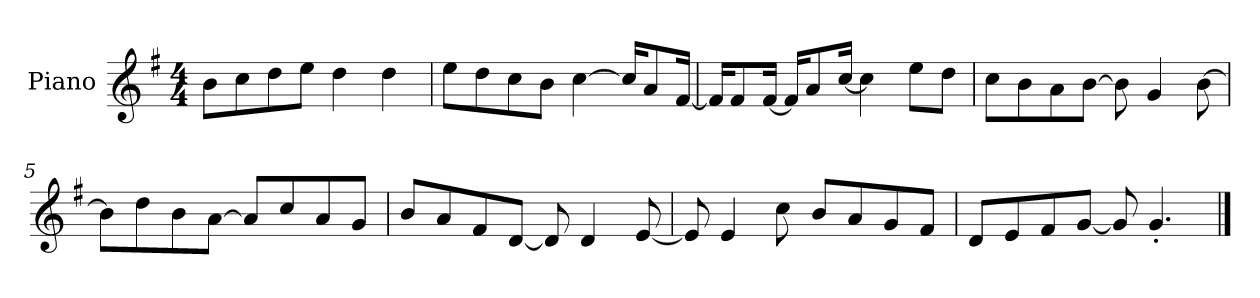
**kern
*part1
*staff1
*I"Piano
*I'P-no
*clefG2
*k[f#]
*M4/4
*MM90
=1
8b\L
8cc\
8dd\
8ee\J
4dd\
4dd\
=2
8ee\L
8dd\
8cc\
8b\J
[4cc\
16cc/KL]
8a/
[16f#/Jk
=3
16f#/KL]
8f#/
[16f#/Jk
16f#/KL]
8a/
[16cc/Jk
4cc\]
8ee\L
8dd\J
=4
8cc\L
8b\
8a\
[8b\J
8b\]
4g/
[8b\
=5
8b\L]
8dd\
8b\
[8a\J
8a/L]
8cc/
8a/
8g/J
!!LO:LB:g=z
=6
8b/L
8a/
8f#/
[8d/J
8d/]
4d/
[8e/
=7
8e/]
4e/
8cc\
8b/L
8a/
8g/
8f#/J
=8
8d/L
8e/
8f#/
[8g/J
8g/]
4.g'/
==
*-
